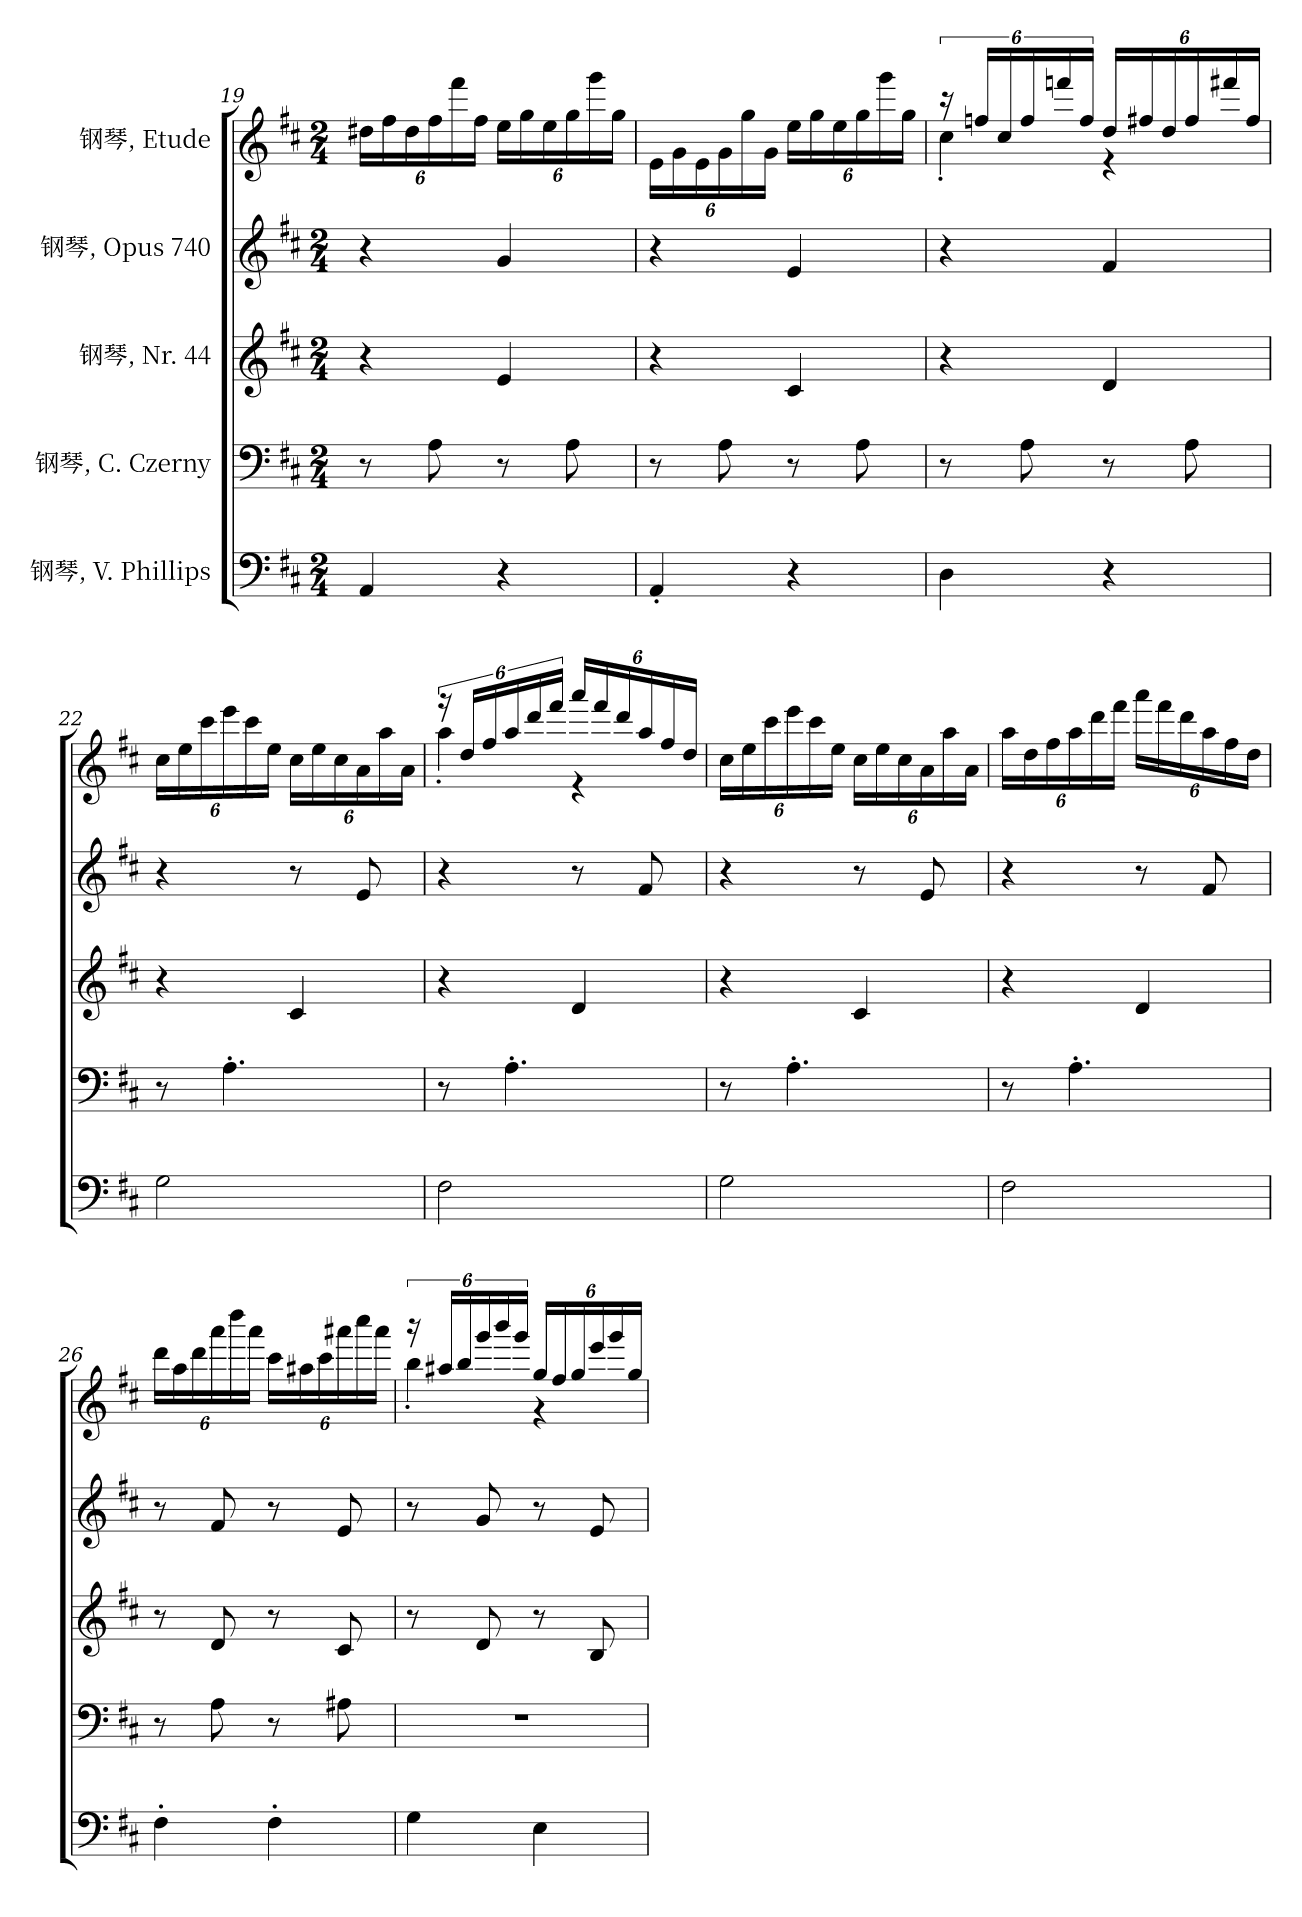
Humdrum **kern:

**kern	**kern	**kern	**kern	**kern
*part5	*part4	*part3	*part2	*part1
*staff5	*staff4	*staff3	*staff2	*staff1
*I"钢琴, V. Phillips	*I"钢琴, C. Czerny	*I"钢琴, Nr. 44	*I"钢琴, Opus 740	*I"钢琴, Etude
*clefF4	*clefF4	*clefG2	*clefG2	*clefG2
*k[f#c#]	*k[f#c#]	*k[f#c#]	*k[f#c#]	*k[f#c#]
*M2/4	*M2/4	*M2/4	*M2/4	*M2/4
*MM111	*MM111	*MM111	*MM111	*MM111
*	*	*	*	*Xbrackettup
=19	=19	=19	=19	=19
4AA/	8r	4r	4r	24dd#X\LL
.	.	.	.	24ff#\
.	.	.	.	24dd#\
.	8A\	.	.	24ff#\
.	.	.	.	24fff#\
.	.	.	.	24ff#\JJ
4r	8r	4e/	4g/	24ee\LL
.	.	.	.	24gg\
.	.	.	.	24ee\
.	8A\	.	.	24gg\
.	.	.	.	24ggg\
.	.	.	.	24gg\JJ
=20	=20	=20	=20	=20
*	*	*	*	*MM112
4AA'/	8r	4r	4r	24e\LL
.	.	.	.	24g\
.	.	.	.	24e\
.	8A\	.	.	24g\
.	.	.	.	24gg\
.	.	.	.	24g\JJ
4r	8r	4c#/	4e/	24ee\LL
.	.	.	.	24gg\
.	.	.	.	24ee\
.	8A\	.	.	24gg\
.	.	.	.	24ggg\
.	.	.	.	24gg\JJ
!!LO:LB:g=z
=21	=21	=21	=21	=21
*	*	*	*	*brackettup
*	*	*	*	*MM111
*	*	*	*	*^
4D\	8r	4r	4r	24r	4cc#'\
.	.	.	.	24ffn/LL	.
.	.	.	.	24cc#/	.
*	*	*	*	*Xbrackettup	*
.	8A\	.	.	24ff/	.
.	.	.	.	24fffn/	.
.	.	.	.	24ff/JJ	.
4r	8r	4d/	4f#/	24dd/LL	4r
.	.	.	.	24ff#X/	.
.	.	.	.	24dd/	.
.	8A\	.	.	24ff#/	.
.	.	.	.	24fff#X/	.
.	.	.	.	24ff#/JJ	.
*	*	*	*	*v	*v
=22	=22	=22	=22	=22
*	*	*	*	*MM114
2G\	8r	4r	4r	24cc#\LL
.	.	.	.	24ee\
.	.	.	.	24ccc#\
.	4.A'\	.	.	24eee\
.	.	.	.	24ccc#\
.	.	.	.	24ee\JJ
.	.	4c#/	8r	24cc#\LL
.	.	.	.	24ee\
.	.	.	.	24cc#\
.	.	.	8e/	24a\
.	.	.	.	24aa\
.	.	.	.	24a\JJ
=23	=23	=23	=23	=23
*	*	*	*	*brackettup
*	*	*	*	*^
2F#\	8r	4r	4r	24r	4aa'\
.	.	.	.	24dd/LL	.
.	.	.	.	24ff#/	.
*	*	*	*	*Xbrackettup	*
.	4.A'\	.	.	24aa/	.
.	.	.	.	24ddd/	.
.	.	.	.	24fff#/JJ	.
.	.	4d/	8r	24aaa/LL	4r
.	.	.	.	24fff#/	.
.	.	.	.	24ddd/	.
.	.	.	8f#/	24aa/	.
.	.	.	.	24ff#/	.
.	.	.	.	24dd/JJ	.
*	*	*	*	*v	*v
!!LO:PB:g=z
=24	=24	=24	=24	=24
2G\	8r	4r	4r	24cc#\LL
.	.	.	.	24ee\
.	.	.	.	24ccc#\
.	4.A'\	.	.	24eee\
.	.	.	.	24ccc#\
.	.	.	.	24ee\JJ
.	.	4c#/	8r	24cc#\LL
.	.	.	.	24ee\
.	.	.	.	24cc#\
.	.	.	8e/	24a\
.	.	.	.	24aa\
.	.	.	.	24a\JJ
=25	=25	=25	=25	=25
2F#\	8r	4r	4r	24aa\LL
.	.	.	.	24dd\
.	.	.	.	24ff#\
.	4.A'\	.	.	24aa\
.	.	.	.	24ddd\
.	.	.	.	24fff#\JJ
.	.	4d/	8r	24aaa\LL
.	.	.	.	24fff#\
.	.	.	.	24ddd\
.	.	.	8f#/	24aa\
.	.	.	.	24ff#\
.	.	.	.	24dd\JJ
!!LO:LB:g=z
=26	=26	=26	=26	=26
4F#'\	8r	8r	8r	24ddd\LL
.	.	.	.	24aa\
.	.	.	.	24ddd\
.	8A\	8d/	8f#/	24aaa\
.	.	.	.	24dddd\
.	.	.	.	24aaa\JJ
4F#'\	8r	8r	8r	24ccc#\LL
.	.	.	.	24aa#X\
.	.	.	.	24ccc#\
.	8A#X\	8c#/	8e/	24aaa#X\
.	.	.	.	24cccc#\
.	.	.	.	24aaa#\JJ
=27	=27	=27	=27	=27
*	*	*	*	*brackettup
*	*	*	*	*MM112
*	*	*	*	*^
4G\	2r	8r	8r	24r	4bb'\
.	.	.	.	24aa#X/LL	.
.	.	.	.	24bb/	.
*	*	*	*	*Xbrackettup	*
.	.	8d/	8g/	24ggg/	.
.	.	.	.	24bbb/	.
.	.	.	.	24ggg/JJ	.
4E\	.	8r	8r	24gg/LL	4r
.	.	.	.	24ff#/	.
.	.	.	.	24gg/	.
.	.	8B/	8e/	24eee/	.
.	.	.	.	24ggg/	.
.	.	.	.	24gg/JJ	.
*	*	*	*	*v	*v
=	=	=	=	=
*-	*-	*-	*-	*-
